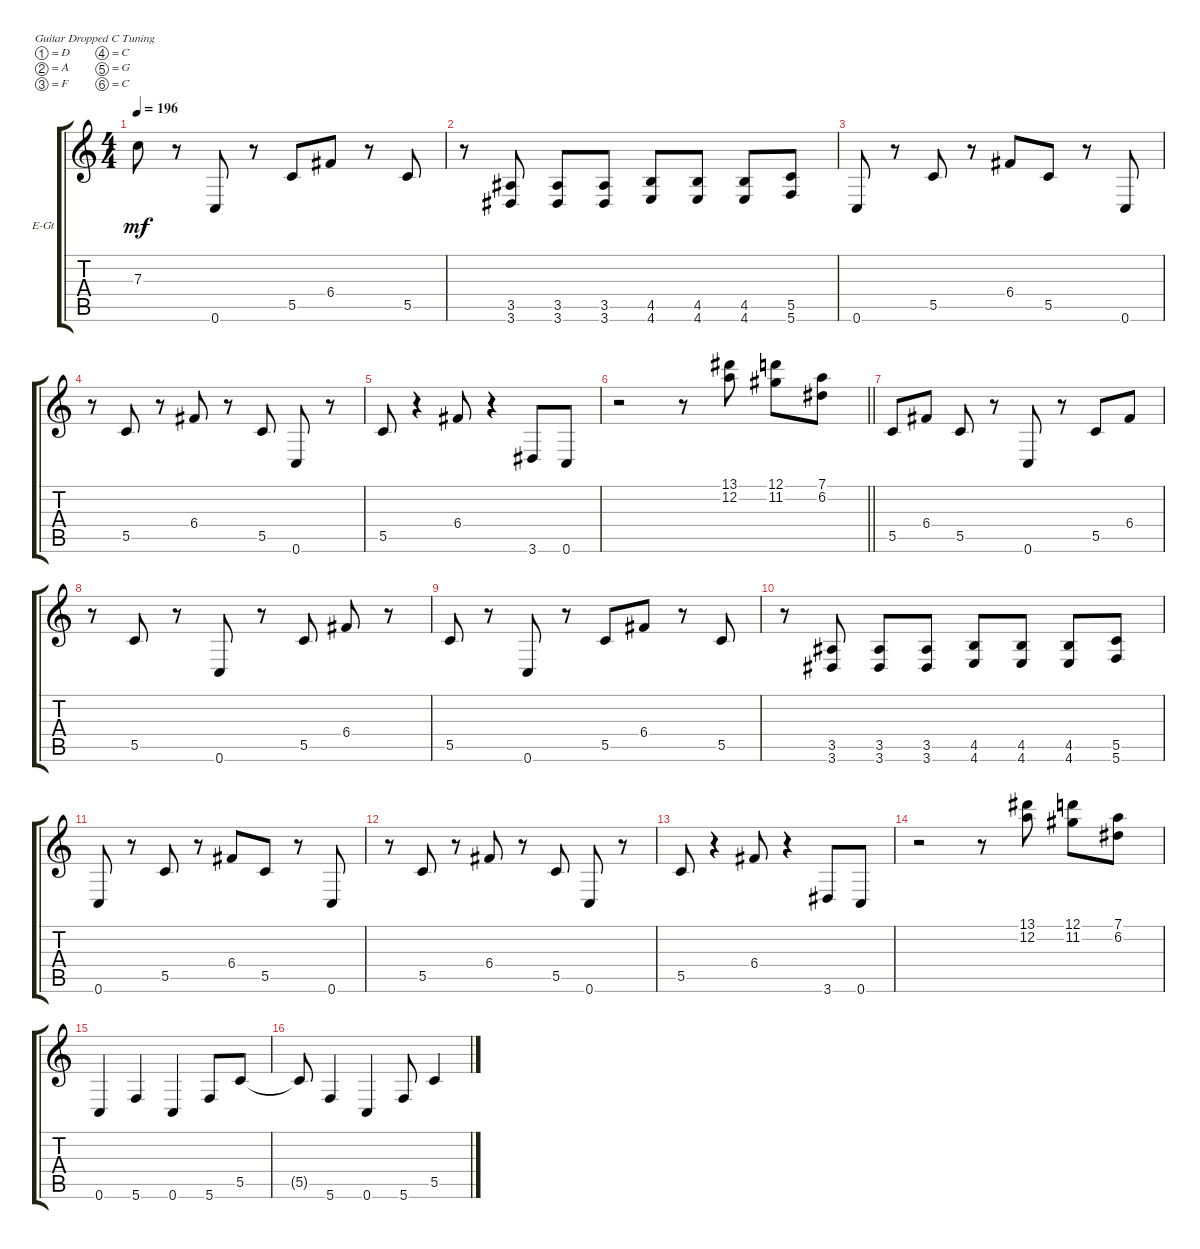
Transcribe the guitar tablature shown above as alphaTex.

\defaultSystemsLayout 4
\bracketExtendMode groupsimilarinstruments
\firstSystemTrackNameOrientation horizontal
\otherSystemsTrackNameOrientation horizontal
\track ("R Guitar <Dist>" "E-Gt") {instrument distortionguitar}
\staff {score tabs}
\tuning (D4 A3 F3 C3 G2 C2)
\ts (4 4)
\tempo 196
\clef g2
\ks c
7.3.8{dy mf} r.8 0.6.8 r.8 5.5.8 6.4.8 r.8 5.5.8 |
r.8 (3.6 3.5).8 (3.6 3.5).8 (3.6 3.5).8 (4.6 4.5).8 (4.6 4.5).8 (4.6 4.5).8 (5.6 5.5).8 |
0.6.8 r.8 5.5.8 r.8 6.4.8 5.5.8 r.8 0.6.8 |
r.8 5.5.8 r.8 6.4.8 r.8 5.5.8 0.6.8 r.8 |
5.5.8 r.4 6.4.8 r.4 3.6.8 0.6.8 |
\barLineRight lightlight
r.2 r.8 (13.1 12.2).8 (12.1 11.2).8 (7.1 6.2).8 |
5.5.8 6.4.8 5.5.8 r.8 0.6.8 r.8 5.5.8 6.4.8 |
r.8 5.5.8 r.8 0.6.8 r.8 5.5.8 6.4.8 r.8 |
5.5.8 r.8 0.6.8 r.8 5.5.8 6.4.8 r.8 5.5.8 |
r.8 (3.6 3.5).8 (3.6 3.5).8 (3.6 3.5).8 (4.6 4.5).8 (4.6 4.5).8 (4.6 4.5).8 (5.6 5.5).8 |
0.6.8 r.8 5.5.8 r.8 6.4.8 5.5.8 r.8 0.6.8 |
r.8 5.5.8 r.8 6.4.8 r.8 5.5.8 0.6.8 r.8 |
5.5.8 r.4 6.4.8 r.4 3.6.8 0.6.8 |
r.2 r.8 (13.1 12.2).8 (12.1 11.2).8 (7.1 6.2).8 |
0.6.4 5.6.4 0.6.4 5.6.8 5.5.8 |
5.5{t}.8 5.6.4 0.6.4 5.6.8 5.5.4
